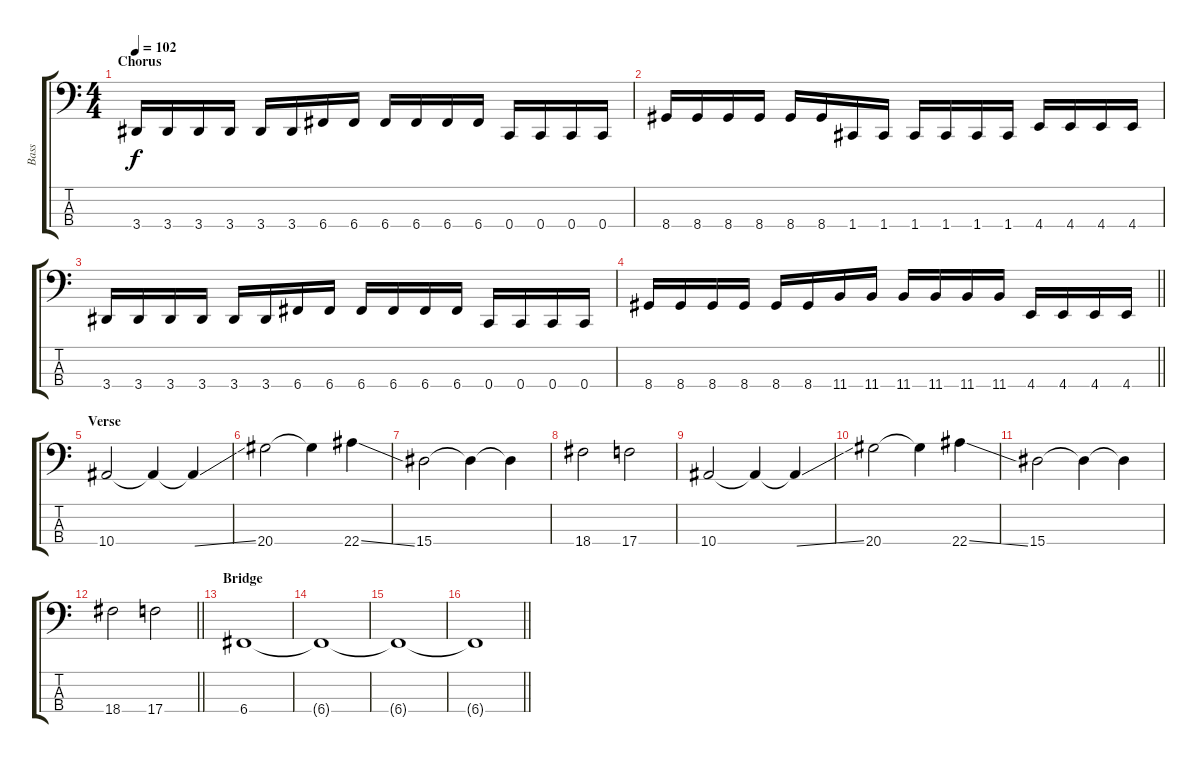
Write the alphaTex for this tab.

\track ("Bass" "Bass") {instrument electricbasspick}
\staff {score tabs}
\tuning (F2 C2 G1 C1) {hide}
\ts (4 4)
\section ("" "Chorus")
\tempo 102
\clef f4
\ks c
3.4.16{dy f} 3.4.16 3.4.16 3.4.16 3.4.16 3.4.16 6.4.16 6.4.16 6.4.16 6.4.16 6.4.16 6.4.16 0.4.16 0.4.16 0.4.16 0.4.16 |
8.4.16 8.4.16 8.4.16 8.4.16 8.4.16 8.4.16 1.4.16 1.4.16 1.4.16 1.4.16 1.4.16 1.4.16 4.4.16 4.4.16 4.4.16 4.4.16 |
3.4.16 3.4.16 3.4.16 3.4.16 3.4.16 3.4.16 6.4.16 6.4.16 6.4.16 6.4.16 6.4.16 6.4.16 0.4.16 0.4.16 0.4.16 0.4.16 |
\barLineRight lightlight
8.4.16 8.4.16 8.4.16 8.4.16 8.4.16 8.4.16 11.4.16 11.4.16 11.4.16 11.4.16 11.4.16 11.4.16 4.4.16 4.4.16 4.4.16 4.4.16 |
\section ("" "Verse")
10.4.2 10.4{t}.4 10.4{ss t}.4 |
20.4.2 20.4{t}.4 22.4{ss}.4 |
15.4.2 15.4{t}.4 15.4{t}.4 |
18.4.2 17.4.2 |
10.4.2 10.4{t}.4 10.4{ss t}.4 |
20.4.2 20.4{t}.4 22.4{ss}.4 |
15.4.2 15.4{t}.4 15.4{t}.4 |
\barLineRight lightlight
18.4.2 17.4.2 |
\section ("" "Bridge")
6.4.1 |
6.4{t}.1 |
6.4{t}.1 |
\barLineRight lightlight
6.4{t}.1
